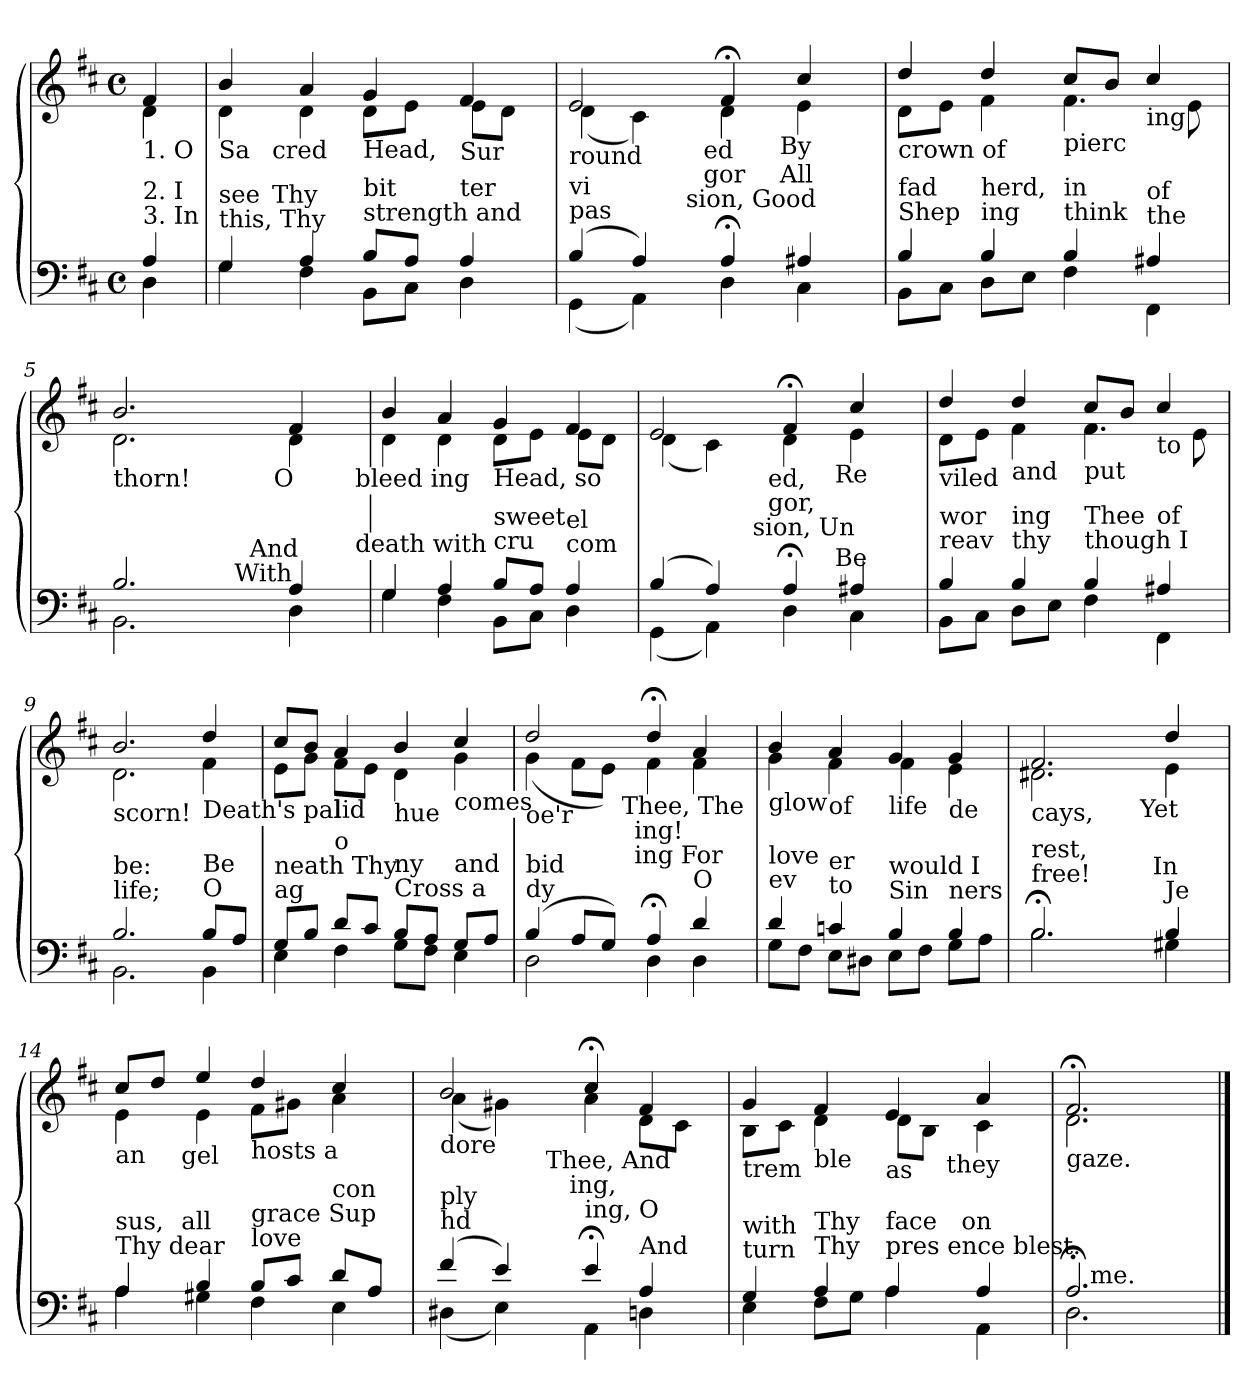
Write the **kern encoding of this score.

**kern	**kern
*part2	*part1
*staff2	*staff1
*clefF4	*clefG2
*k[f#c#]	*k[f#c#]
*D:	*D:
*M4/4	*M4/4
*met(c)	*met(c)
=1	=1
*^	*^
!	!	!LO:TX:b:t=1. O	!
!LO:TX:a:t=3. In	!	!	!
!LO:TX:a:t=2. I	!	!	!
4A/	4D\	4f#/	4d\
=2	=2	=2	=2
!	!	!LO:TX:b:t=Sa	!
!LO:TX:a:t=this, Thy	!	!	!
!LO:TX:a:t=see	!	!	!
*	*^	*	*^
4G/	4G\	8.ryy	4b/	4d\	8.ryy
!	!	!	!	!	!LO:TX:b:t=cred
!	!	!LO:TX:a:t=Thy	!	!	!
.	.	2ryy	.	.	2ryy
4A/	4F#\	.	4a/	4d\	.
!	!	!	!LO:TX:b:t=Head,	!	!
!LO:TX:a:t=strength and	!	!	!	!	!
!LO:TX:a:t=bit	!	!	!	!	!
8B/L	8BB\L	.	4g/	8d\L	.
8A/J	8C#\J	.	.	8e\J	.
.	.	4ryy	.	.	4ryy
!	!	!	!LO:TX:b:t=Sur	!	!
!LO:TX:a:t=ter	!	!	!	!	!
4A/	4D\	.	4f#/	8e\L	.
.	.	.	.	8d\J	.
.	.	16ryy	.	.	16ryy
=3	=3	=3	=3	=3	=3
!	!	!	!LO:TX:b:t=round	!	!
!LO:TX:a:t=pas	!	!	!	!	!
!LO:TX:a:t=vi	!	!	!	!	!
*	*^	*^	*	*	*^
*	*	*	*	*	*	*	*	*
(4B/	(<4GG\	4..ryy	4...ryy	2ryy	2e/	(<4d\	4...ryy	2ryy
4A/)	4AA\)	.	.	.	.	4c#\)	.	.
!	!	!LO:TX:a:t=sion, Good	!	!	!	!	!	!
.	.	2ryy	.	.	.	.	.	.
!	!	!	!	!	!	!	!LO:TX:b:t=ed	!
!	!	!	!LO:TX:a:t=gor	!	!	!	!	!
.	.	.	2ryy	.	.	.	2ryy	.
4A;/	4D\	.	.	8..ryy	4f#;</	4d\	.	8..ryy
!	!	!	!	!	!	!	!	!LO:TX:b:t=By
!	!	!	!	!LO:TX:a:t=All	!	!	!	!
.	.	.	.	4ryy	.	.	.	4ryy
4A#X/	4C#\	.	.	.	4cc#/	4e\	.	.
.	.	16ryy	.	.	.	.	.	.
.	.	.	32ryy	32ryy	.	.	32ryy	32ryy
=4	=4	=4	=4	=4	=4	=4	=4	=4
!	!	!	!	!	!LO:TX:b:t=crown of	!	!	!
!LO:TX:a:t=Shep	!	!	!	!	!	!	!	!
!LO:TX:a:t=fad	!	!	!	!	!	!	!	!
*	*v	*v	*v	*v	*	*	*	*
*	*	*	*v	*v	*v
4B/	8BB\L	4dd/	8d\L
.	8C#\J	.	8e\J
!LO:TX:a:t=ing	!	!	!
!LO:TX:a:t=herd,	!	!	!
4B/	8D\L	4dd/	4f#\
.	8E\J	.	.
!	!	!LO:TX:b:t=pierc	!
!LO:TX:a:t=think	!	!	!
!LO:TX:a:t=in	!	!	!
4B/	4F#\	8cc#/L	4.f#\
.	.	8b/J	.
!	!	!LO:TX:b:t=ing	!
!LO:TX:a:t=the	!	!	!
!LO:TX:a:t=of	!	!	!
4A#X/	4FF#\	4cc#/	.
.	.	.	8e\
!!LO:LB:g=z
=5	=5	=5	=5
!	!	!LO:TX:b:t=thorn!	!
!LO:TX:a:t=Strife,	!	!	!
!LO:TX:a:t=me	!	!	!
*^	*^	*	*^
*	*	*^	*	*	*	*
2.B/	2.BB\	2ryy	2ryy	2ryy	2.b/	2.d\	2ryy
.	.	8ryy	8ryy	4...ryy	.	.	8..ryy
!	!	!LO:TX:a:t=With	!	!	!	!	!
.	.	4.ryy	32ryy	.	.	.	.
!	!	!	!LO:TX:a:t=And	!	!	!	!
.	.	.	4ryy	.	.	.	.
!	!	!	!	!	!	!	!LO:TX:b:t=O
.	.	.	.	.	.	.	4ryy
4A/	4D\	.	.	.	4f#/	4d\	.
.	.	.	16.ryy	.	.	.	.
!	!	!	!	!	!	!	!LO:TX:b:t=bleed ing
!	!	!	!	!LO:TX:a:t=death with	!	!	!
.	.	.	.	32ryy	.	.	32ryy
!	!	!	!	!LO:TX:a:t=Thy most	!	!	!
*	*v	*v	*v	*v	*	*	*
*	*	*	*v	*v
=6	=6	=6	=6
4G/	4G\	4b/	4d\
4A/	4F#\	4a/	4d\
!	!	!LO:TX:b:t=Head, so	!
!LO:TX:a:t=cru	!	!	!
!LO:TX:a:t=sweet	!	!	!
8B/L	8BB\L	4g/	8d\L
8A/J	8C#\J	.	8e\J
!LO:TX:a:t=com	!	!	!
!LO:TX:a:t=el	!	!	!
4A/	4D\	4f#/	8e\L
.	.	.	8d\J
=7	=7	=7	=7
!	!	!LO:TX:b:t=wound	!
!LO:TX:a:t=pas	!	!	!
!LO:TX:a:t=ri	!	!	!
*^	*^	*^	*
*	*	*^	*	*	*	*^
(4B/	(<4GG\	4..ryy	4...ryy	2ryy	2e/	(<4d\	4...ryy	2ryy
4A/)	4AA\)	.	.	.	.	4c#\)	.	.
!	!	!LO:TX:a:t=sion, Un	!	!	!	!	!	!
.	.	2ryy	.	.	.	.	.	.
!	!	!	!	!	!	!	!LO:TX:b:t=ed,	!
!	!	!	!LO:TX:a:t=gor,	!	!	!	!	!
.	.	.	2ryy	.	.	.	2ryy	.
4A;/	4D\	.	.	8..ryy	4f#;</	4d\	.	8..ryy
!	!	!	!	!	!	!	!	!LO:TX:b:t=Re
!	!	!	!	!LO:TX:a:t=Be	!	!	!	!
.	.	.	.	4ryy	.	.	.	4ryy
4A#X/	4C#\	.	.	.	4cc#/	4e\	.	.
.	.	16ryy	.	.	.	.	.	.
.	.	.	32ryy	32ryy	.	.	32ryy	32ryy
=8	=8	=8	=8	=8	=8	=8	=8	=8
!	!	!	!	!	!LO:TX:b:t=viled	!	!	!
!LO:TX:a:t=reav	!	!	!	!	!	!	!	!
!LO:TX:a:t=wor	!	!	!	!	!	!	!	!
*	*v	*v	*v	*v	*	*	*	*
*	*	*	*v	*v	*v
4B/	8BB\L	4dd/	8d\L
.	8C#\J	.	8e\J
!	!	!LO:TX:b:t=and	!
!LO:TX:a:t=thy	!	!	!
!LO:TX:a:t=ing	!	!	!
4B/	8D\L	4dd/	4f#\
.	8E\J	.	.
!	!	!LO:TX:b:t=put	!
!LO:TX:a:t=though I	!	!	!
!LO:TX:a:t=Thee	!	!	!
4B/	4F#\	8cc#/L	4.f#\
.	.	8b/J	.
!	!	!LO:TX:b:t=to	!
!LO:TX:a:t=of	!	!	!
4A#X/	4FF#\	4cc#/	.
.	.	.	8e\
!!LO:LB:g=z	!!
=9	=9	=9	=9
!	!	!LO:TX:b:t=scorn!	!
!LO:TX:a:t=life;	!	!	!
!LO:TX:a:t=be&colon;	!	!	!
2.B/	2.BB\	2.b/	2.d\
!	!	!LO:TX:b:t=Death's pal	!
!LO:TX:a:t=O	!	!	!
!LO:TX:a:t=Be	!	!	!
8B/L	4BB\	4dd/	4f#\
8A/J	.	.	.
=10	=10	=10	=10
!LO:TX:a:t=ag	!	!	!
!LO:TX:a:t=neath Thy	!	!	!
8G/L	4E\	8cc#/L	8e\L
8B/J	.	8b/J	8g\J
!	!	!LO:TX:b:t=lid	!
!LO:TX:a:t=o	!	!	!
8d/L	4F#\	4a/	8f#\L
8c#/J	.	.	8e\J
!	!	!LO:TX:b:t=hue	!
!LO:TX:a:t=Cross a	!	!	!
!LO:TX:a:t=ny	!	!	!
8B/L	8G\L	4b/	4d\
8A/J	8F#\J	.	.
!	!	!LO:TX:b:t=comes	!
!LO:TX:a:t=and	!	!	!
8G/L	4E\	4cc#/	4g\
8A/J	.	.	.
=11	=11	=11	=11
!	!	!LO:TX:b:t=oe'r	!
!LO:TX:a:t=dy	!	!	!
!LO:TX:a:t=bid	!	!	!
*	*^	*	*^
(4B/	2D\	4...ryy	2dd/	(<4g\	4..ryy
8A/L	.	.	.	8f#\L	.
8G/J)	.	.	.	8e\J)	.
!	!	!	!	!	!LO:TX:b:t=Thee, The
.	.	.	.	.	2ryy
!	!	!LO:TX:a:t=ing For	!	!	!
!	!	!LO:TX:a:t=ing!	!	!	!
.	.	2ryy	.	.	.
4A;/	4D\	.	4dd;</	4f#\	.
!LO:TX:a:t=O	!	!	!	!	!
4d/	4D\	.	4a/	4f#\	.
.	.	.	.	.	16ryy
.	.	32ryy	.	.	.
=12	=12	=12	=12	=12	=12
!	!	!	!LO:TX:b:t=glow	!	!
!LO:TX:a:t=ev	!	!	!	!	!
!LO:TX:a:t=love	!	!	!	!	!
*	*v	*v	*	*	*
*	*	*	*v	*v
4d/	8G\L	4b/	4g\
.	8F#\J	.	.
!	!	!LO:TX:b:t=of	!
!LO:TX:a:t=to	!	!	!
!LO:TX:a:t=er	!	!	!
4cn/	8E\L	4a/	4f#\
.	8D#X\J	.	.
!	!	!LO:TX:b:t=life	!
!LO:TX:a:t=Sin	!	!	!
!LO:TX:a:t=would I	!	!	!
4B/	8E\L	4g/	4f#\
.	8F#\J	.	.
!	!	!LO:TX:b:t=de	!
!LO:TX:a:t=ners	!	!	!
4B/	8G\L	4g/	4e\
.	8A\J	.	.
!!LO:LB:g=z
=13	=13	=13	=13
!	!	!LO:TX:b:t=cays,	!
!LO:TX:a:t=free!	!	!	!
!LO:TX:a:t=rest,	!	!	!
*	*^	*	*^
2.B;/	2.B\	2ryy	2.f#/	2.d#X\	2ryy
.	.	8..ryy	.	.	8.ryy
!	!	!	!	!	!LO:TX:b:t=Yet
.	.	.	.	.	4ryy
!	!	!LO:TX:a:t=In	!	!	!
.	.	4ryy	.	.	.
!LO:TX:a:t=Je	!	!	!	!	!
4B/	4G#X\	.	4dd/	4e\	.
.	.	.	.	.	16ryy
.	.	32ryy	.	.	.
=14	=14	=14	=14	=14	=14
!	!	!	!LO:TX:b:t=an	!	!
!LO:TX:a:t=Thy dear	!	!	!	!	!
!LO:TX:a:t=sus,	!	!	!	!	!
4A/	4A\	8..ryy	8cc#/L	4e\	8..ryy
.	.	.	8dd/J	.	.
!	!	!	!	!	!LO:TX:b:t=gel
!	!	!LO:TX:a:t=all	!	!	!
.	.	2ryy	.	.	2ryy
4B/	4G#X\	.	4ee/	4e\	.
!	!	!	!LO:TX:b:t=hosts a	!	!
!LO:TX:a:t=love	!	!	!	!	!
!LO:TX:a:t=grace Sup	!	!	!	!	!
8B/L	4F#\	.	4dd/	8f#\L	.
8c#/J	.	.	.	8g#X\J	.
.	.	4ryy	.	.	4ryy
!LO:TX:a:t=con	!	!	!	!	!
8d/L	4E\	.	4cc#/	4a\	.
8A/J	.	.	.	.	.
.	.	32ryy	.	.	32ryy
=15	=15	=15	=15	=15	=15
!	!	!	!LO:TX:b:t=dore	!	!
!LO:TX:a:t=hd	!	!	!	!	!
!LO:TX:a:t=ply	!	!	!	!	!
(4f#/	(<4D#X\	4...ryy	2b/	(<4a\	4ryy
4e/)	4E\)	.	.	4g#X\)	8ryy
.	.	.	.	.	32ryy
!	!	!	!	!	!LO:TX:b:t=Thee, And
.	.	.	.	.	2ryy
!	!	!LO:TX:a:t=ing,	!	!	!
.	.	2ryy	.	.	.
!LO:TX:a:t=ing, O	!	!	!	!	!
4e;/	4AA\	.	4cc#;</	4a\	.
!LO:TX:a:t=And	!	!	!	!	!
4A/	4Dn\	.	4f#/	8d\L	.
.	.	.	.	8c#\J	.
.	.	.	.	.	16.ryy
.	.	32ryy	.	.	.
=16	=16	=16	=16	=16	=16
!	!	!	!LO:TX:b:t=trem	!	!
!LO:TX:a:t=turn	!	!	!	!	!
!LO:TX:a:t=with	!	!	!	!	!
4G/	4E\	2ryy	4g/	8B\L	2ryy
.	.	.	.	8c#\J	.
!	!	!	!LO:TX:b:t=ble	!	!
!LO:TX:a:t=Thy	!	!	!	!	!
!LO:TX:a:t=Thy	!	!	!	!	!
4A/	8F#\L	.	4f#/	4d\	.
.	8G\J	.	.	.	.
!	!	!	!LO:TX:b:t=as	!	!
!LO:TX:a:t=pres ence blest.	!	!	!	!	!
!LO:TX:a:t=face	!	!	!	!	!
4A/	4A\	8..ryy	4e/	8d\L	8.ryy
.	.	.	.	8B\J	.
!	!	!	!	!	!LO:TX:b:t=they
.	.	.	.	.	4ryy
!	!	!LO:TX:a:t=on	!	!	!
.	.	4ryy	.	.	.
4A/	4AA\	.	4a/	4c#\	.
.	.	.	.	.	16ryy
.	.	32ryy	.	.	.
=17	=17	=17	=17	=17	=17
!	!	!	!LO:TX:b:t=gaze.	!	!
*	*	*	*	*v	*v
2.A;/	2.D\	16ryy	2.f#;</	2.d\
!	!	!LO:TX:a:t=me.	!	!
.	.	2ryy	.	.
.	.	8.ryy	.	.
*v	*v	*v	*	*
*	*v	*v
==	==
*-	*-
